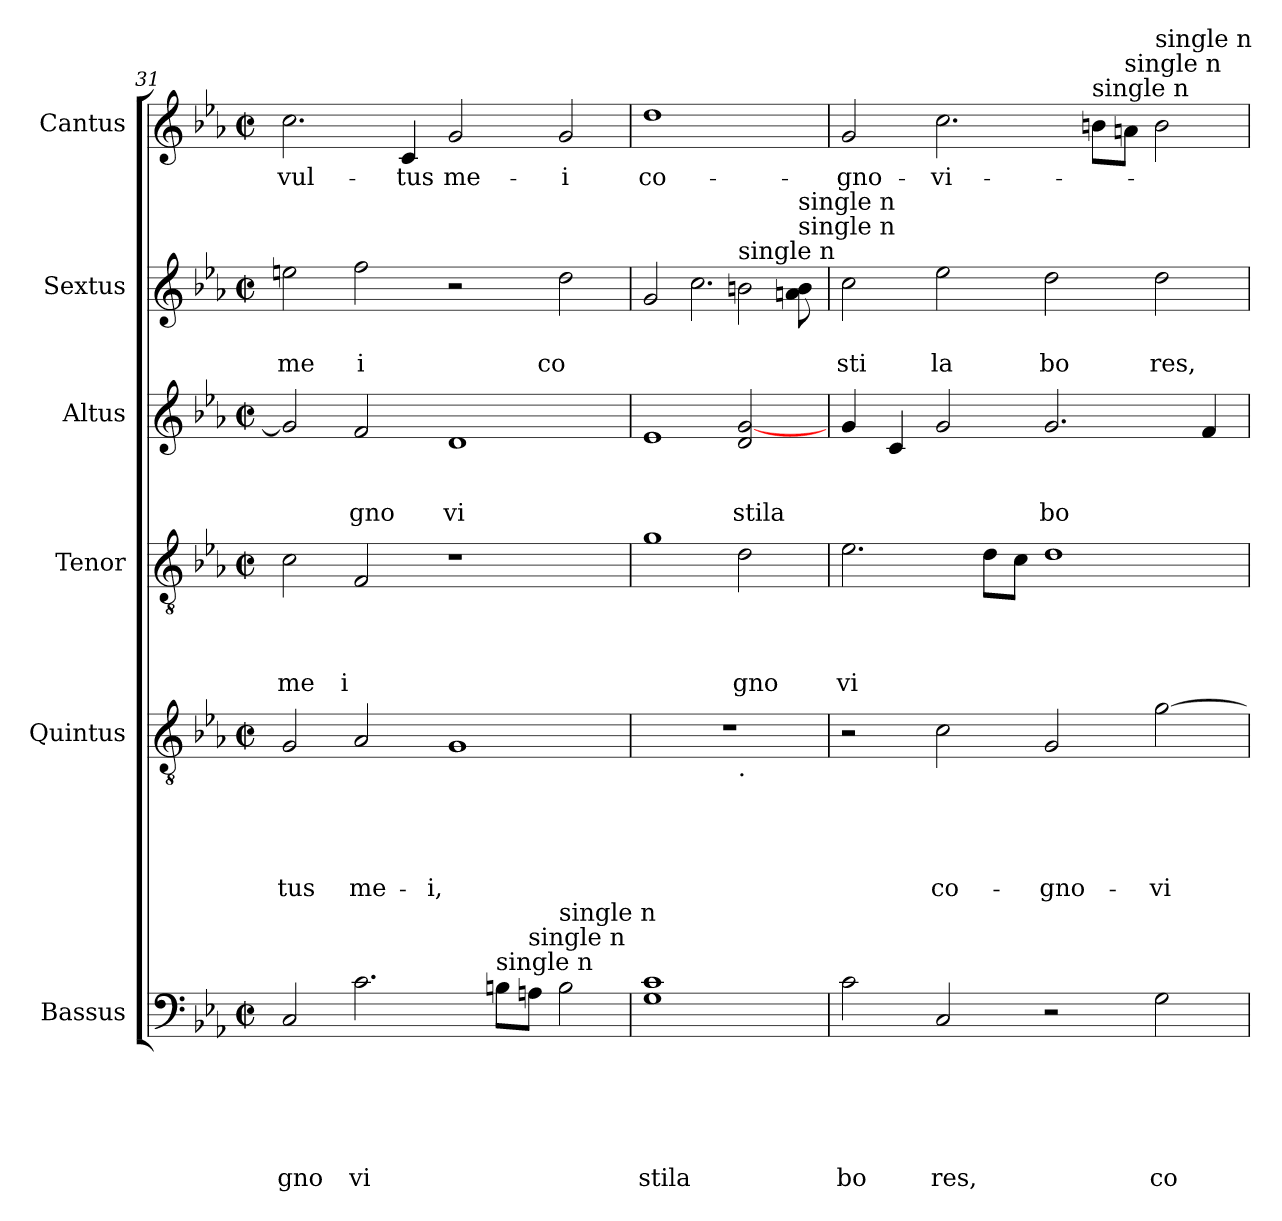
**kern	**text	**text	**text	**text	**text	**text	**kern	**text	**text	**text	**text	**text	**kern	**text	**text	**text	**text	**kern	**text	**text	**text	**kern	**text	**text	**kern	**text
*part6	*part6	*part6	*part6	*part6	*part6	*part6	*part5	*part5	*part5	*part5	*part5	*part5	*part4	*part4	*part4	*part4	*part4	*part3	*part3	*part3	*part3	*part2	*part2	*part2	*part1	*part1
*staff6	*staff6	*staff6	*staff6	*staff6	*staff6	*staff6	*staff5	*staff5	*staff5	*staff5	*staff5	*staff5	*staff4	*staff4	*staff4	*staff4	*staff4	*staff3	*staff3	*staff3	*staff3	*staff2	*staff2	*staff2	*staff1	*staff1
*I"Bassus	*	*	*	*	*	*	*I"Quintus	*	*	*	*	*	*I"Tenor	*	*	*	*	*I"Altus	*	*	*	*I"Sextus	*	*	*I"Cantus	*
*I'Bassus	*	*	*	*	*	*	*I'Quintus	*	*	*	*	*	*I'Tenor	*	*	*	*	*I'Altus	*	*	*	*I'Sextus	*	*	*I'Cantus	*
*clefF4	*	*	*	*	*	*	*clefGv2	*	*	*	*	*	*clefGv2	*	*	*	*	*clefG2	*	*	*	*clefG2	*	*	*clefG2	*
*k[b-e-a-]	*	*	*	*	*	*	*k[b-e-a-]	*	*	*	*	*	*k[b-e-a-]	*	*	*	*	*k[b-e-a-]	*	*	*	*k[b-e-a-]	*	*	*k[b-e-a-]	*
*E-:	*	*	*	*	*	*	*E-:	*	*	*	*	*	*E-:	*	*	*	*	*E-:	*	*	*	*E-:	*	*	*E-:	*
*M2/2	*	*	*	*	*	*	*M2/2	*	*	*	*	*	*M2/2	*	*	*	*	*M2/2	*	*	*	*M2/2	*	*	*M2/2	*
*met(c|)	*	*	*	*	*	*	*met(c|)	*	*	*	*	*	*met(c|)	*	*	*	*	*met(c|)	*	*	*	*met(c|)	*	*	*met(c|)	*
=31	=31	=31	=31	=31	=31	=31	=31	=31	=31	=31	=31	=31	=31	=31	=31	=31	=31	=31	=31	=31	=31	=31	=31	=31	=31	=31
!	!	!	!	!	!	!LO:LY:b	!	!	!	!	!	!LO:LY:b	!	!	!	!	!LO:LY:b	!	!	!	!	!	!	!LO:LY:b	!	!LO:LY:b
2C/	.	.	.	.	.	gno	2G/	.	.	.	.	-tus	2c\	.	.	.	me	2g/]	.	.	.	2een\	.	me	2.cc\	vul-
!	!	!	!	!	!	!LO:LY:b	!	!	!	!	!	!LO:LY:b	!	!	!	!	!LO:LY:b	!	!	!	!LO:LY:b	!	!	!LO:LY:b	!	!
2.c\	.	.	.	.	.	vi	2A-/	.	.	.	.	me-	2F/	.	.	.	i	2f/	.	.	gno	2ff\	.	i	.	.
!	!	!	!	!	!	!	!	!	!	!	!	!	!	!	!	!	!	!	!	!	!	!	!	!	!	!LO:LY:b
.	.	.	.	.	.	.	.	.	.	.	.	.	.	.	.	.	.	.	.	.	.	.	.	.	4c/	-tus
!	!	!	!	!	!	!	!	!	!	!	!	!LO:LY:b	!	!	!	!	!	!	!	!	!LO:LY:b	!	!	!	!	!LO:LY:b
.	.	.	.	.	.	.	1G	.	.	.	.	-i,	1r	.	.	.	.	1d	.	.	vi	2r	.	.	2g/	me-
!LO:TX:a:t=single n	!	!	!	!	!	!	!	!	!	!	!	!	!	!	!	!	!	!	!	!	!	!	!	!	!	!
8B\L	.	.	.	.	.	.	.	.	.	.	.	.	.	.	.	.	.	.	.	.	.	.	.	.	.	.
!LO:TX:a:t=single n	!	!	!	!	!	!	!	!	!	!	!	!	!	!	!	!	!	!	!	!	!	!	!	!	!	!
8A\J	.	.	.	.	.	.	.	.	.	.	.	.	.	.	.	.	.	.	.	.	.	.	.	.	.	.
!LO:TX:a:t=single n	!	!	!	!	!	!	!	!	!	!	!	!	!	!	!	!	!	!	!	!	!	!	!	!	!	!
!	!	!	!	!	!	!	!	!	!	!	!	!	!	!	!	!	!	!	!	!	!	!	!	!LO:LY:b	!	!LO:LY:b
2B\	.	.	.	.	.	.	.	.	.	.	.	.	.	.	.	.	.	.	.	.	.	2dd\	.	co	2g/	-i
=32	=32	=32	=32	=32	=32	=32	=32	=32	=32	=32	=32	=32	=32	=32	=32	=32	=32	=32	=32	=32	=32	=32	=32	=32	=32	=32
!	!	!	!	!	!	!LO:LY:b	!	!	!	!	!	!	!	!	!	!	!	!	!	!	!	!	!	!	!	!LO:LY:b
*	*	*	*	*	*	*	*^	*	*	*	*	*	*^	*	*	*	*	*^	*	*	*	*^	*	*	*	*
*	*	*	*	*	*	*	*	*	*	*	*	*	*	*	*	*	*	*	*	*	*	*	*	*	*	*^	*	*	*	*
1G 1c	.	.	.	.	.	stila	1r	2ryy	.	.	.	.	.	1g	2ryy	.	.	.	.	1e-	2ryy	.	.	.	2g/	4ryy	2..ryy	.	.	1dd	co-
.	.	.	.	.	.	.	.	.	.	.	.	.	.	.	.	.	.	.	.	.	.	.	.	.	.	2.cc\	.	.	.	.	.
!	!	!	!	!	!	!	!	!	!	!	!	!	!	!	!	!	!	!	!	!	!	!	!	!	!LO:TX:a:t=single n	!	!	!	!	!	!
!	!	!	!	!	!	!	!	!LO:TX:b:t=.	!	!	!	!	!	!	!	!	!	!	!	!	!	!	!	!	!	!	!	!	!	!	!
!	!	!	!	!	!	!	!	!	!	!	!	!	!	!	!	!	!	!	!LO:LY:b	!	!	!	!	!LO:LY:b	!	!	!	!	!	!	!
.	.	.	.	.	.	.	.	2ryy	.	.	.	.	.	.	2d\	.	.	.	gno	.	2d/ [<2g/	.	.	stila	2b\	.	.	.	.	.	.
!	!	!	!	!	!	!	!	!	!	!	!	!	!	!	!	!	!	!	!	!	!	!	!	!	!	!	!LO:TX:a:t=single n	!	!	!	!
!	!	!	!	!	!	!	!	!	!	!	!	!	!	!	!	!	!	!	!	!	!	!	!	!	!	!	!LO:TX:a:t=single n	!	!	!	!
.	.	.	.	.	.	.	.	.	.	.	.	.	.	.	.	.	.	.	.	.	.	.	.	.	.	.	8a\ 8b\	.	.	.	.
*	*	*	*	*	*	*	*	*	*	*	*	*	*	*v	*v	*	*	*	*	*	*	*	*	*	*	*	*	*	*	*	*
*	*	*	*	*	*	*	*	*	*	*	*	*	*	*	*	*	*	*	*v	*v	*	*	*	*	*	*	*	*	*	*
=33	=33	=33	=33	=33	=33	=33	=33	=33	=33	=33	=33	=33	=33	=33	=33	=33	=33	=33	=33	=33	=33	=33	=33	=33	=33	=33	=33	=33	=33
!	!	!	!	!	!	!LO:LY:b	!	!	!	!	!	!	!	!	!	!	!	!LO:LY:b	!	!	!	!	!	!	!	!	!LO:LY:b	!	!LO:LY:b
*	*	*	*	*	*	*	*v	*v	*	*	*	*	*	*	*	*	*	*	*	*	*	*	*v	*v	*v	*	*	*	*
2c\	.	.	.	.	.	bo	2r	.	.	.	.	.	2.e-\	.	.	.	vi	4g/	.	.	.	2cc\	.	sti	2g/	-gno-
.	.	.	.	.	.	.	.	.	.	.	.	.	.	.	.	.	.	4c/	.	.	.	.	.	.	.	.
!	!	!	!	!	!	!LO:LY:b	!	!	!	!	!	!LO:LY:b	!	!	!	!	!	!	!	!	!	!	!	!LO:LY:b	!	!LO:LY:b
2C/	.	.	.	.	.	res,	2c\	.	.	.	.	co-	.	.	.	.	.	2g/	.	.	.	2ee-\	.	la	2.cc\	-vi-
.	.	.	.	.	.	.	.	.	.	.	.	.	8d\L	.	.	.	.	.	.	.	.	.	.	.	.	.
.	.	.	.	.	.	.	.	.	.	.	.	.	8c\J	.	.	.	.	.	.	.	.	.	.	.	.	.
!	!	!	!	!	!	!	!	!	!	!	!	!LO:LY:b	!	!	!	!	!	!	!	!	!LO:LY:b	!	!	!LO:LY:b	!	!
2r	.	.	.	.	.	.	2G/	.	.	.	.	-gno-	1d	.	.	.	.	2.g/	.	.	bo	2dd\	.	bo	.	.
!	!	!	!	!	!	!	!	!	!	!	!	!	!	!	!	!	!	!	!	!	!	!	!	!	!LO:TX:a:t=single n	!
.	.	.	.	.	.	.	.	.	.	.	.	.	.	.	.	.	.	.	.	.	.	.	.	.	8b\L	.
!	!	!	!	!	!	!	!	!	!	!	!	!	!	!	!	!	!	!	!	!	!	!	!	!	!LO:TX:a:t=single n	!
.	.	.	.	.	.	.	.	.	.	.	.	.	.	.	.	.	.	.	.	.	.	.	.	.	8a\J	.
!	!	!	!	!	!	!	!	!	!	!	!	!	!	!	!	!	!	!	!	!	!	!	!	!	!LO:TX:a:t=single n	!
!	!	!	!	!	!	!LO:LY:b	!	!	!	!	!	!LO:LY:b	!	!	!	!	!	!	!	!	!	!	!	!LO:LY:b	!	!
2G\	.	.	.	.	.	co	[>2g\	.	.	.	.	-vi-	.	.	.	.	.	.	.	.	.	2dd\	.	res,	2b\	.
.	.	.	.	.	.	.	.	.	.	.	.	.	.	.	.	.	.	4f/	.	.	.	.	.	.	.	.
=	=	=	=	=	=	=	=	=	=	=	=	=	=	=	=	=	=	=	=	=	=	=	=	=	=	=
*-	*-	*-	*-	*-	*-	*-	*-	*-	*-	*-	*-	*-	*-	*-	*-	*-	*-	*-	*-	*-	*-	*-	*-	*-	*-	*-
